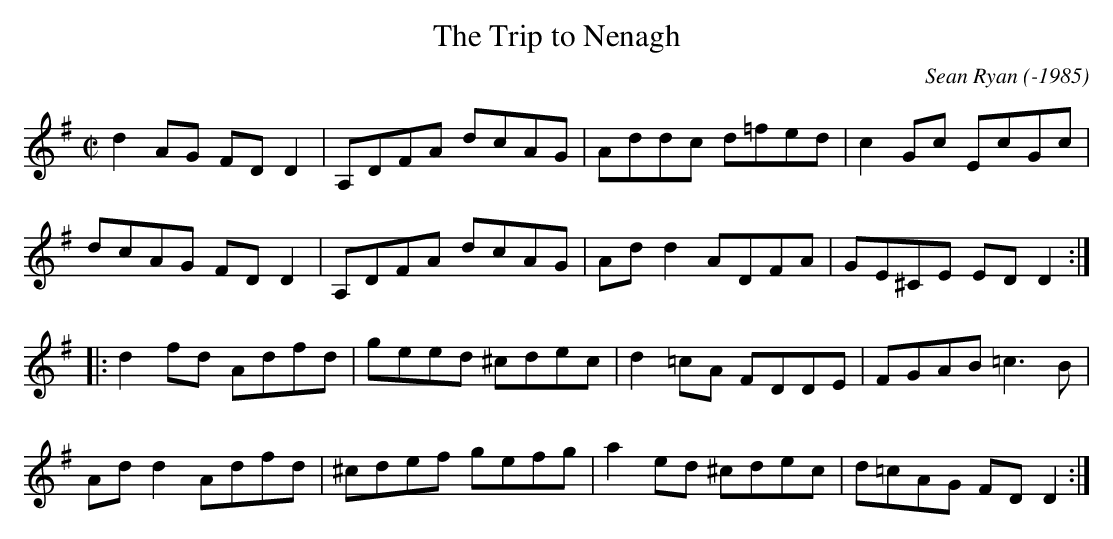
X:1
T:Trip to Nenagh, The
C:Sean Ryan (-1985)
M:C|
K:Dmix
d2AG FDD2|A,DFA dcAG|Addc d=fed|c2Gc EcGc|
dcAG FDD2|A,DFA dcAG|Add2 ADFA|GE^CE EDD2:|
|:d2fd Adfd|geed ^cdec|d2=cA FDDE|FGAB =c3B|
Add2 Adfd|^cdef gefg|a2ed ^cdec|d=cAG FDD2:|
